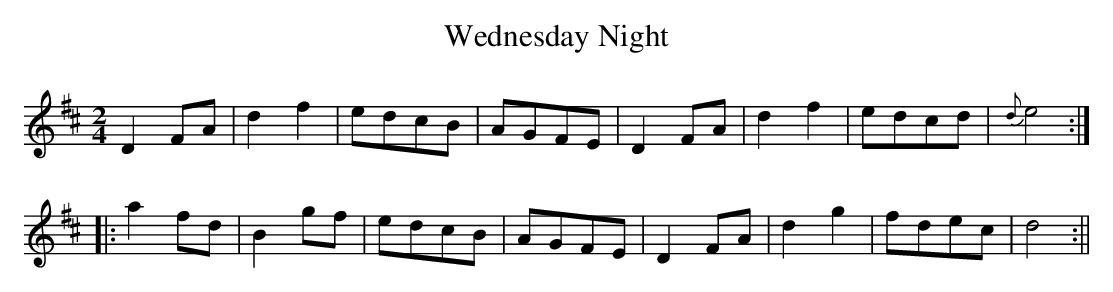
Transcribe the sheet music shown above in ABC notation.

X:1
T:Wednesday Night
M:2/4
L:1/8
K:D
D2 FA | d2f2 | edcB | AGFE | D2 FA | d2f2 | edcd | {d}e4 :|
|: a2 fd | B2 gf | edcB | AGFE | D2 FA | d2g2 | fdec | d4 :||
